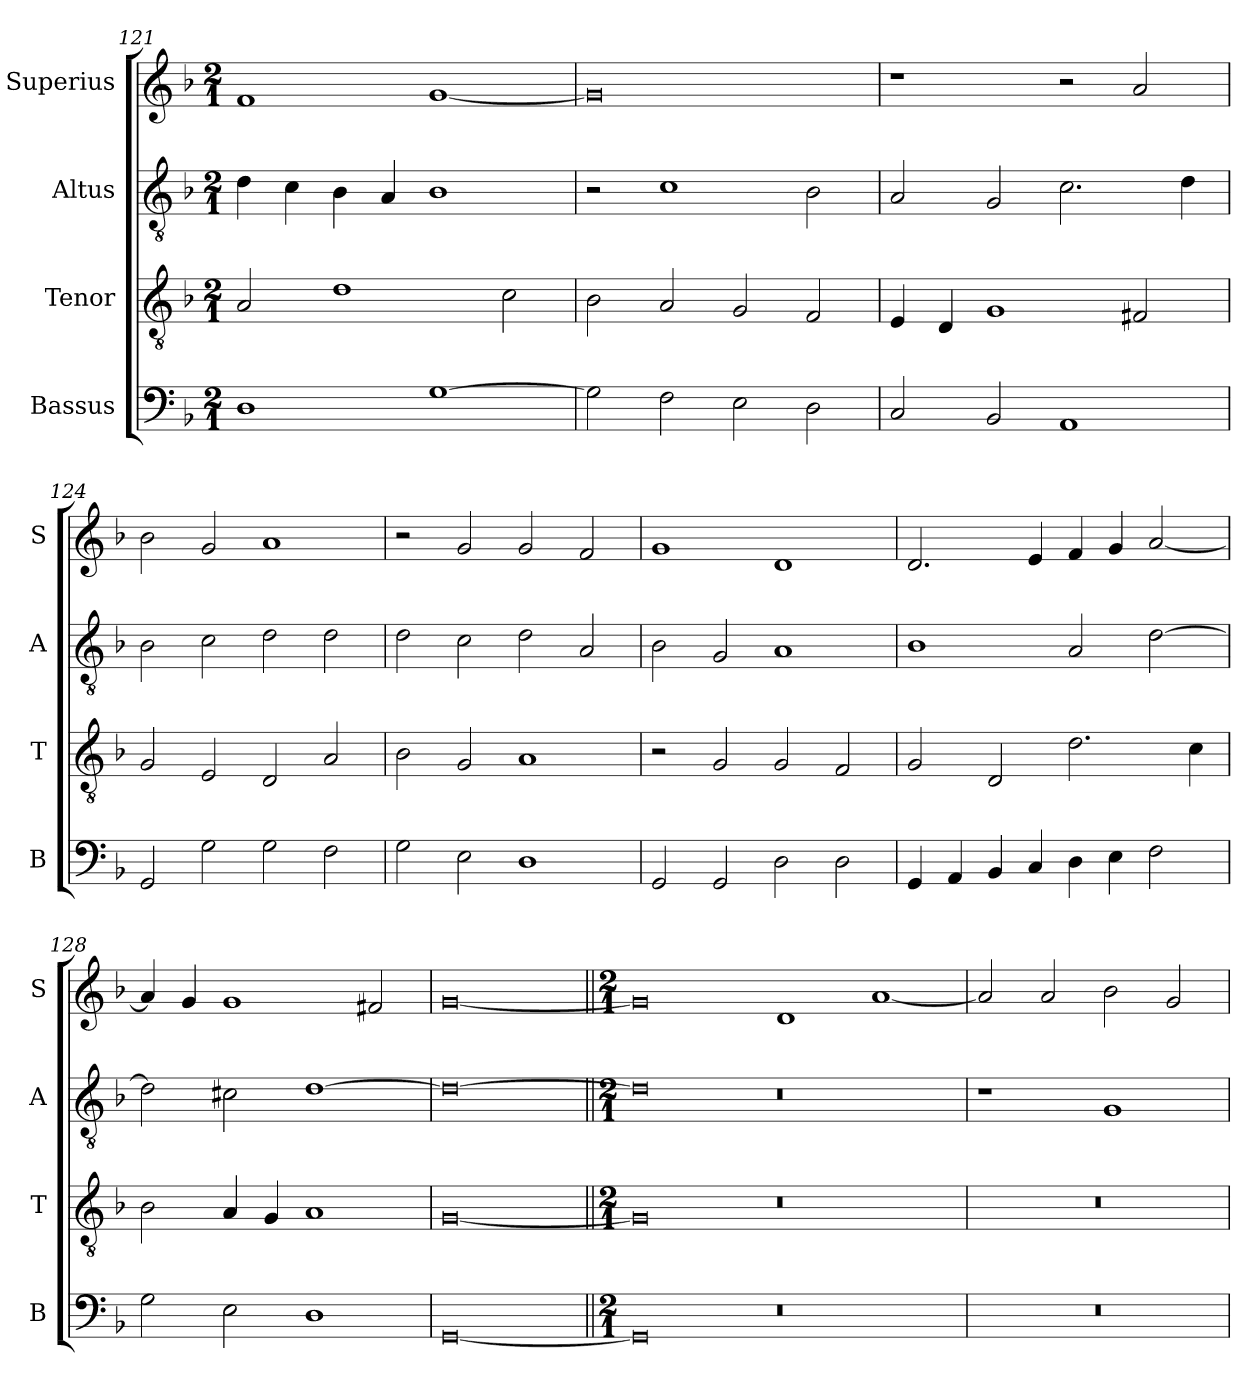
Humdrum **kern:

**kern	**kern	**kern	**kern
*part4	*part3	*part2	*part1
*staff4	*staff3	*staff2	*staff1
*I"Bassus	*I"Tenor	*I"Altus	*I"Superius
*I'B	*I'T	*I'A	*I'S
*clefF4	*clefGv2	*clefGv2	*clefG2
*k[b-]	*k[b-]	*k[b-]	*k[b-]
*F:	*F:	*F:	*F:
*M2/1	*M2/1	*M2/1	*M2/1
=121	=121	=121	=121
1D	2A	4d	1f
.	.	4c	.
.	1d	4B-	.
.	.	4A	.
[1G	.	1B-	[1g
.	2c	.	.
=122	=122	=122	=122
2G]	2B-	2r	0g]
2F	2A	1c	.
2E	2G	.	.
2D	2F	2B-	.
=123	=123	=123	=123
2C	4E	2A	1r
.	4D	.	.
2BB-	1G	2G	.
1AA	.	2.c	2r
.	2F#X	.	2a
.	.	4d	.
=124	=124	=124	=124
2GG	2G	2B-	2b-
2G	2E	2c	2g
2G	2D	2d	1a
2F	2A	2d	.
=125	=125	=125	=125
2G	2B-	2d	2r
2E	2G	2c	2g
1D	1A	2d	2g
.	.	2A	2f
=126	=126	=126	=126
2GG	2r	2B-	1g
2GG	2G	2G	.
2D	2G	1A	1d
2D	2F	.	.
=127	=127	=127	=127
4GG	2G	1B-	2.d
4AA	.	.	.
4BB-	2D	.	.
4C	.	.	4e
4D	2.d	2A	4f
4E	.	.	4g
2F	.	[2d	[2a
.	4c	.	.
=128	=128	=128	=128
2G	2B-	2d]	4a]
.	.	.	4g
2E	4A	2c#X	1g
.	4G	.	.
1D	1A	[1d	.
.	.	.	2f#X
=129	=129	=129	=129
[0GG	[0G	0d_	[0g
=130||	=130||	=130||	=130||
*M2/1	*M2/1	*M2/1	*M2/1
0GG]	0G]	0d]	0g]
0r	0r	0r	1d
.	.	.	[1a
=131	=131	=131	=131
0r	0r	1r	2a]
.	.	.	2a
.	.	1G	2b-
.	.	.	2g
=	=	=	=
*-	*-	*-	*-
